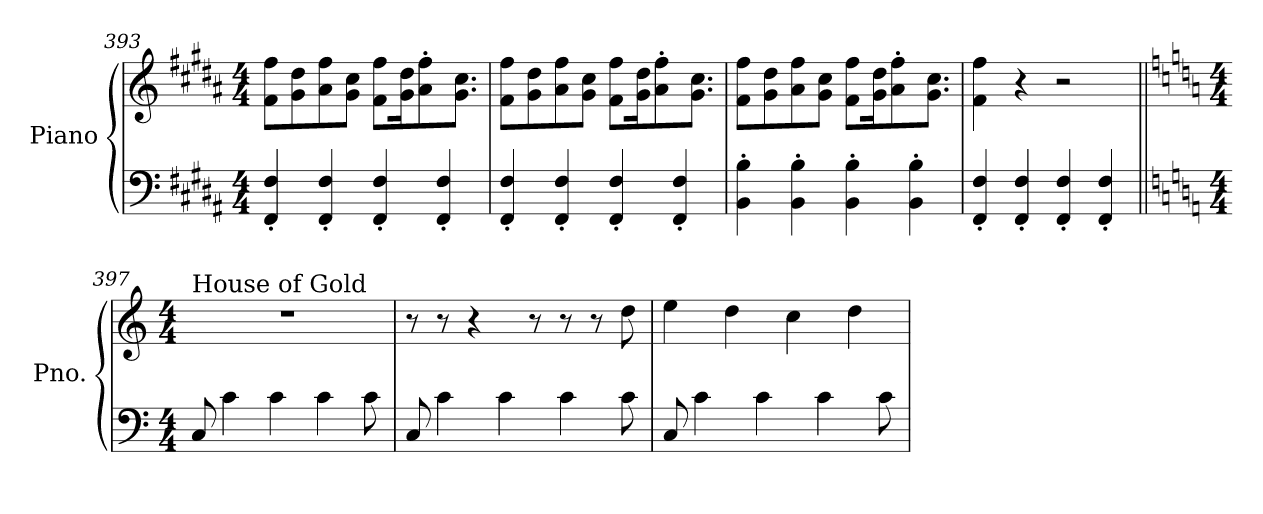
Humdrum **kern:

**kern	**kern
*part1	*part1
*staff2	*staff1
*I"Piano	*
*I'Pno.	*
*clefF4	*clefG2
*k[f#c#g#d#a#]	*k[f#c#g#d#a#]
*M4/4	*M4/4
=393	=393
4FF#/' 4F#/'	8f#\ 8ff#\L
.	8g#\ 8dd#\
4FF#/' 4F#/'	8a#\ 8ff#\
.	8g#\ 8cc#\J
4FF#/' 4F#/'	8f#\ 8ff#\L
.	16g#\ 16dd#\K
.	8a#\' 8ff#\'
4FF#/' 4F#/'	.
.	8.g#\ 8.cc#\J
=394	=394
4FF#/' 4F#/'	8f#\ 8ff#\L
.	8g#\ 8dd#\
4FF#/' 4F#/'	8a#\ 8ff#\
.	8g#\ 8cc#\J
4FF#/' 4F#/'	8f#\ 8ff#\L
.	16g#\ 16dd#\K
.	8a#\' 8ff#\'
4FF#/' 4F#/'	.
.	8.g#\ 8.cc#\J
=395	=395
4BB\' 4B\'	8f#\ 8ff#\L
.	8g#\ 8dd#\
4BB\' 4B\'	8a#\ 8ff#\
.	8g#\ 8cc#\J
4BB\' 4B\'	8f#\ 8ff#\L
.	16g#\ 16dd#\K
.	8a#\' 8ff#\'
4BB\' 4B\'	.
.	8.g#\ 8.cc#\J
=396	=396
4FF#/' 4F#/'	4f#\ 4ff#\
4FF#/' 4F#/'	4r
4FF#/' 4F#/'	2r
4FF#/' 4F#/'	.
!!LO:LB:g=z
=397||	=397||
*k[]	*k[]
*M4/4	*M4/4
*	*MM115
!	!LO:TX:a:t=House of Gold
8C/	1r
4c\	.
4c\	.
4c\	.
8c\	.
=398	=398
8C/	8r
4c\	8r
.	4r
4c\	.
.	8r
4c\	8r
.	8r
8c\	8dd\
=399	=399
8C/	4ee\
4c\	.
.	4dd\
4c\	.
.	4cc\
4c\	.
.	4dd\
8c\	.
=	=
*-	*-
